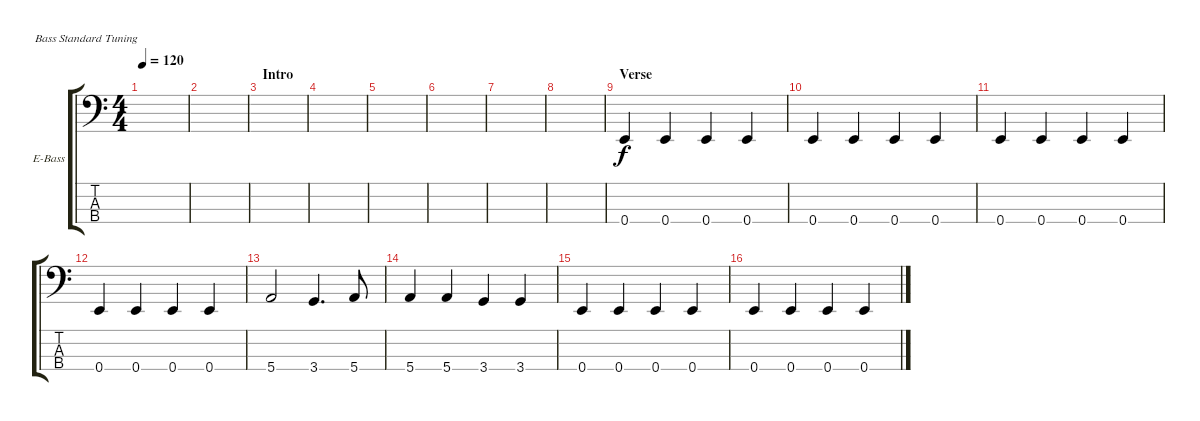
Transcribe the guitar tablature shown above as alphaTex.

\defaultSystemsLayout 4
\bracketExtendMode groupsimilarinstruments
\firstSystemTrackNameOrientation horizontal
\otherSystemsTrackNameOrientation horizontal
\track ("Electric Bass" "E-Bass") {instrument electricbassfinger}
\staff {score tabs}
\tuning (G2 D2 A1 E1)
\ts (4 4)
\tempo 120
\clef f4
\ks c
|
|
\section ("" "Intro")
|
|
|
|
|
|
\section ("" "Verse")
0.4.4 0.4.4 0.4.4 0.4.4 |
0.4.4 0.4.4 0.4.4 0.4.4 |
0.4.4 0.4.4 0.4.4 0.4.4 |
0.4.4 0.4.4 0.4.4 0.4.4 |
5.4.2 3.4.4{d} 5.4.8 |
5.4.4 5.4.4 3.4.4 3.4.4 |
0.4.4 0.4.4 0.4.4 0.4.4 |
0.4.4 0.4.4 0.4.4 0.4.4
